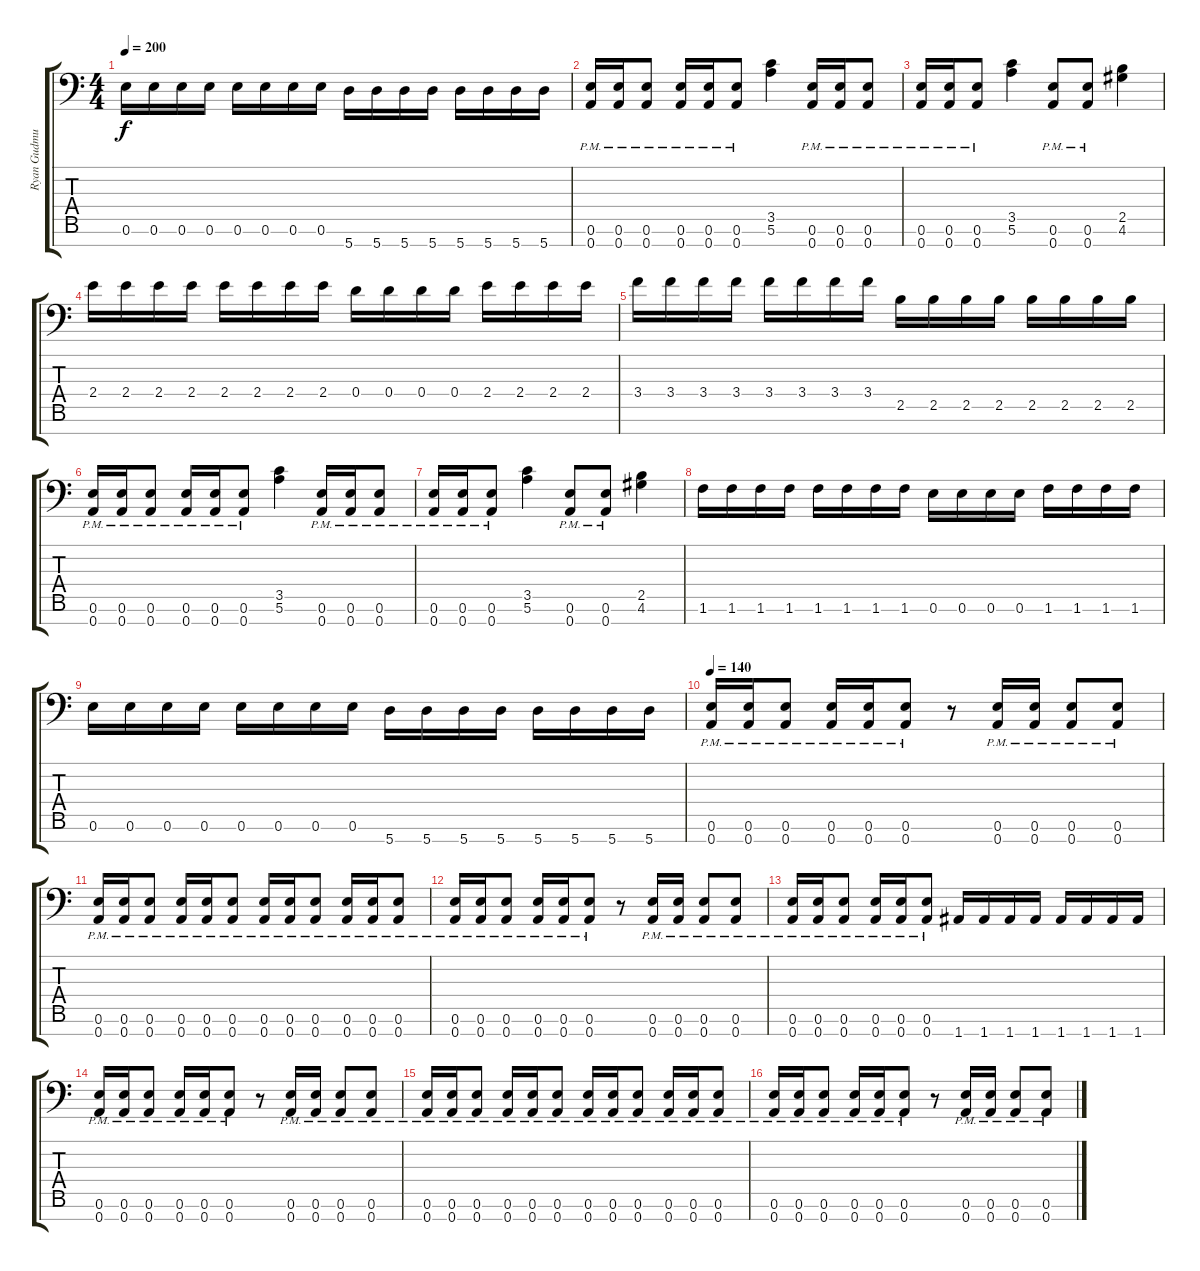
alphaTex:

\track ("Ryan Gudmunds" "Ryan Gudmu") {instrument distortionguitar}
\staff {score tabs}
\tuning (E4 B3 G3 D3 A2 E2 A1) {hide}
\ts (4 4)
\tempo 200
\clef f4
\ks c
0.6.16{dy f} 0.6.16 0.6.16 0.6.16 0.6.16 0.6.16 0.6.16 0.6.16 5.7.16 5.7.16 5.7.16 5.7.16 5.7.16 5.7.16 5.7.16 5.7.16 |
(0.6{pm} 0.7{pm}).16 (0.6{pm} 0.7{pm}).16 (0.6{pm} 0.7{pm}).8 (0.6{pm} 0.7{pm}).16 (0.6{pm} 0.7{pm}).16 (0.6{pm} 0.7{pm}).8 (3.5 5.6).4 (0.6{pm} 0.7{pm}).16 (0.6{pm} 0.7{pm}).16 (0.6{pm} 0.7{pm}).8 |
(0.6{pm} 0.7{pm}).16 (0.6{pm} 0.7{pm}).16 (0.6{pm} 0.7{pm}).8 (3.5 5.6).4 (0.6{pm} 0.7{pm}).8 (0.6{pm} 0.7{pm}).8 (2.5 4.6).4 |
2.4.16 2.4.16 2.4.16 2.4.16 2.4.16 2.4.16 2.4.16 2.4.16 0.4.16 0.4.16 0.4.16 0.4.16 2.4.16 2.4.16 2.4.16 2.4.16 |
3.4.16 3.4.16 3.4.16 3.4.16 3.4.16 3.4.16 3.4.16 3.4.16 2.5.16 2.5.16 2.5.16 2.5.16 2.5.16 2.5.16 2.5.16 2.5.16 |
(0.6{pm} 0.7{pm}).16 (0.6{pm} 0.7{pm}).16 (0.6{pm} 0.7{pm}).8 (0.6{pm} 0.7{pm}).16 (0.6{pm} 0.7{pm}).16 (0.6{pm} 0.7{pm}).8 (3.5 5.6).4 (0.6{pm} 0.7{pm}).16 (0.6{pm} 0.7{pm}).16 (0.6{pm} 0.7{pm}).8 |
(0.6{pm} 0.7{pm}).16 (0.6{pm} 0.7{pm}).16 (0.6{pm} 0.7{pm}).8 (3.5 5.6).4 (0.6{pm} 0.7{pm}).8 (0.6{pm} 0.7{pm}).8 (2.5 4.6).4 |
1.6.16 1.6.16 1.6.16 1.6.16 1.6.16 1.6.16 1.6.16 1.6.16 0.6.16 0.6.16 0.6.16 0.6.16 1.6.16 1.6.16 1.6.16 1.6.16 |
0.6.16 0.6.16 0.6.16 0.6.16 0.6.16 0.6.16 0.6.16 0.6.16 5.7.16 5.7.16 5.7.16 5.7.16 5.7.16 5.7.16 5.7.16 5.7.16 |
\tempo 140
(0.6{pm} 0.7{pm}).16 (0.6{pm} 0.7{pm}).16 (0.6{pm} 0.7{pm}).8 (0.6{pm} 0.7{pm}).16 (0.6{pm} 0.7{pm}).16 (0.6{pm} 0.7{pm}).8 r.8 (0.6{pm} 0.7{pm}).16 (0.6{pm} 0.7{pm}).16 (0.6{pm} 0.7{pm}).8 (0.6{pm} 0.7{pm}).8 |
(0.6{pm} 0.7{pm}).16 (0.6{pm} 0.7{pm}).16 (0.6{pm} 0.7{pm}).8 (0.6{pm} 0.7{pm}).16 (0.6{pm} 0.7{pm}).16 (0.6{pm} 0.7{pm}).8 (0.6{pm} 0.7{pm}).16 (0.6{pm} 0.7{pm}).16 (0.6{pm} 0.7{pm}).8 (0.6{pm} 0.7{pm}).16 (0.6{pm} 0.7{pm}).16 (0.6{pm} 0.7{pm}).8 |
(0.6{pm} 0.7{pm}).16 (0.6{pm} 0.7{pm}).16 (0.6{pm} 0.7{pm}).8 (0.6{pm} 0.7{pm}).16 (0.6{pm} 0.7{pm}).16 (0.6{pm} 0.7{pm}).8 r.8 (0.6{pm} 0.7{pm}).16 (0.6{pm} 0.7{pm}).16 (0.6{pm} 0.7{pm}).8 (0.6{pm} 0.7{pm}).8 |
(0.6{pm} 0.7{pm}).16 (0.6{pm} 0.7{pm}).16 (0.6{pm} 0.7{pm}).8 (0.6{pm} 0.7{pm}).16 (0.6{pm} 0.7{pm}).16 (0.6{pm} 0.7{pm}).8 1.7.16 1.7.16 1.7.16 1.7.16 1.7.16 1.7.16 1.7.16 1.7.16 |
(0.6{pm} 0.7{pm}).16 (0.6{pm} 0.7{pm}).16 (0.6{pm} 0.7{pm}).8 (0.6{pm} 0.7{pm}).16 (0.6{pm} 0.7{pm}).16 (0.6{pm} 0.7{pm}).8 r.8 (0.6{pm} 0.7{pm}).16 (0.6{pm} 0.7{pm}).16 (0.6{pm} 0.7{pm}).8 (0.6{pm} 0.7{pm}).8 |
(0.6{pm} 0.7{pm}).16 (0.6{pm} 0.7{pm}).16 (0.6{pm} 0.7{pm}).8 (0.6{pm} 0.7{pm}).16 (0.6{pm} 0.7{pm}).16 (0.6{pm} 0.7{pm}).8 (0.6{pm} 0.7{pm}).16 (0.6{pm} 0.7{pm}).16 (0.6{pm} 0.7{pm}).8 (0.6{pm} 0.7{pm}).16 (0.6{pm} 0.7{pm}).16 (0.6{pm} 0.7{pm}).8 |
(0.6{pm} 0.7{pm}).16 (0.6{pm} 0.7{pm}).16 (0.6{pm} 0.7{pm}).8 (0.6{pm} 0.7{pm}).16 (0.6{pm} 0.7{pm}).16 (0.6{pm} 0.7{pm}).8 r.8 (0.6{pm} 0.7{pm}).16 (0.6{pm} 0.7{pm}).16 (0.6{pm} 0.7{pm}).8 (0.6{pm} 0.7{pm}).8
